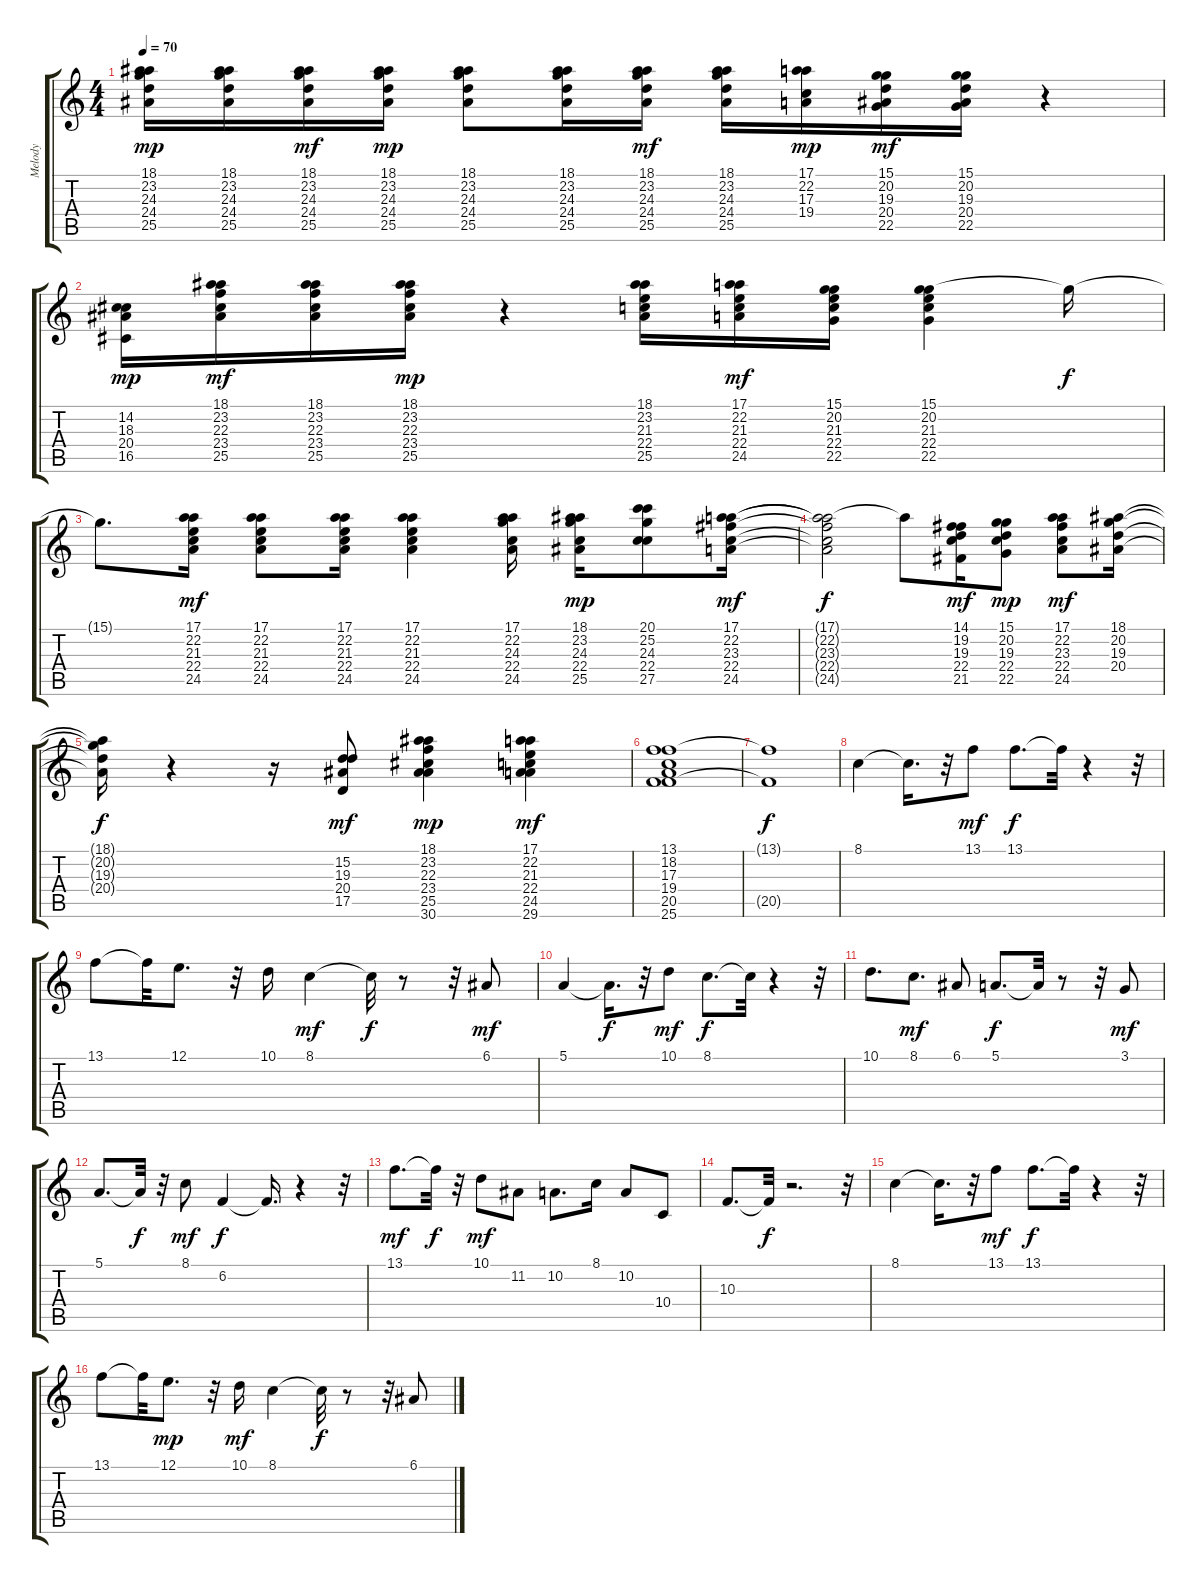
\track ("Melody" "Melody") {instrument flute}
\staff {score tabs}
\tuning (E4 B3 G3 D3 A2 E2) {hide}
\ts (4 4)
\tempo 70
\clef g2
\ks c
(18.1 23.2 24.3 24.4 25.5).16{dy mp} (18.1 23.2 24.3 24.4 25.5).16 (18.1 23.2 24.3 24.4 25.5).16{dy mf} (18.1 23.2 24.3 24.4 25.5).16{dy mp} (18.1 23.2 24.3 24.4 25.5).8 (18.1 23.2 24.3 24.4 25.5).16 (18.1 23.2 24.3 24.4 25.5).16{dy mf} (18.1 23.2 24.3 24.4 25.5).16 (17.1 22.2 17.3 19.4).16{dy mp} (15.1 20.2 19.3 20.4 22.5).16{dy mf} (15.1 20.2 19.3 20.4 22.5).16 r.4 |
(14.2 18.3 20.4 16.5).16{dy mp} (18.1 23.2 22.3 23.4 25.5).16{dy mf} (18.1 23.2 22.3 23.4 25.5).16 (18.1 23.2 22.3 23.4 25.5).16{dy mp} r.4 (18.1 23.2 21.3 22.4 25.5).16 (17.1 22.2 21.3 22.4 24.5).16{dy mf} (15.1 20.2 21.3 22.4 22.5).16 (15.1 20.2 21.3 22.4 22.5).4 15.1{t}.16{dy f} |
15.1{t}.8{d} (17.1 22.2 21.3 22.4 24.5).16{dy mf} (17.1 22.2 21.3 22.4 24.5).8 (17.1 22.2 21.3 22.4 24.5).16 (17.1 22.2 21.3 22.4 24.5).4 (17.1 22.2 24.3 22.4 24.5).16 (18.1 23.2 24.3 22.4 25.5).16{dy mp} (20.1 25.2 24.3 22.4 27.5).8 (17.1 22.2 23.3 22.4 24.5).16{dy mf} |
(17.1{t} 22.2{t} 23.3{t} 22.4{t} 24.5{t}).2{dy f} 17.1{t}.8 (14.1 19.2 19.3 22.4 21.5).16{dy mf} (15.1 20.2 19.3 22.4 22.5).8{dy mp} (17.1 22.2 23.3 22.4 24.5).8{dy mf} (18.1 20.2 19.3 20.4).16 |
(18.1{t} 20.2{t} 19.3{t} 20.4{t}).16{dy f} r.4 r.16 (15.2 19.3 20.4 17.5).8{dy mf} (18.1 23.2 22.3 23.4 25.5 30.6).4{dy mp} (17.1 22.2 21.3 22.4 24.5 29.6).4{dy mf} |
(13.1 18.2 17.3 19.4 20.5 25.6).1 |
(13.1{t} 20.5{t}).1{dy f} |
8.1.4 8.1{t}.16{d} r.32 13.1.8{dy mf} 13.1.8{d dy f} 13.1{t}.32 r.4 r.32 |
13.1.8 13.1{t}.32 12.1.8{d} r.32 10.1.16 8.1.4{dy mf} 8.1{t}.32{dy f} r.8 r.32 6.1.8{dy mf} |
5.1.4 5.1{t}.16{d dy f} r.32 10.1.8{dy mf} 8.1.8{d dy f} 8.1{t}.32 r.4 r.32 |
10.1.8{d} 8.1.8{d dy mf} 6.1.8 5.1.8{d dy f} 5.1{t}.32 r.8 r.32 3.1.8{dy mf} |
5.1.8{d} 5.1{t}.32{dy f} r.32 8.1.8{dy mf} 6.2.4{dy f} 6.2{t}.16{d} r.4 r.32 |
13.1.8{d dy mf} 13.1{t}.32{dy f} r.32 10.1.8{dy mf} 11.2.8 10.2.8{d} 8.1.16 10.2.8 10.4.8 |
10.3.8{d} 10.3{t}.32{dy f} r.2{d} r.32 |
8.1.4 8.1{t}.16{d} r.32 13.1.8{dy mf} 13.1.8{d dy f} 13.1{t}.32 r.4 r.32 |
13.1.8 13.1{t}.32 12.1.8{d dy mp} r.32 10.1.16{dy mf} 8.1.4 8.1{t}.32{dy f} r.8 r.32 6.1.8
